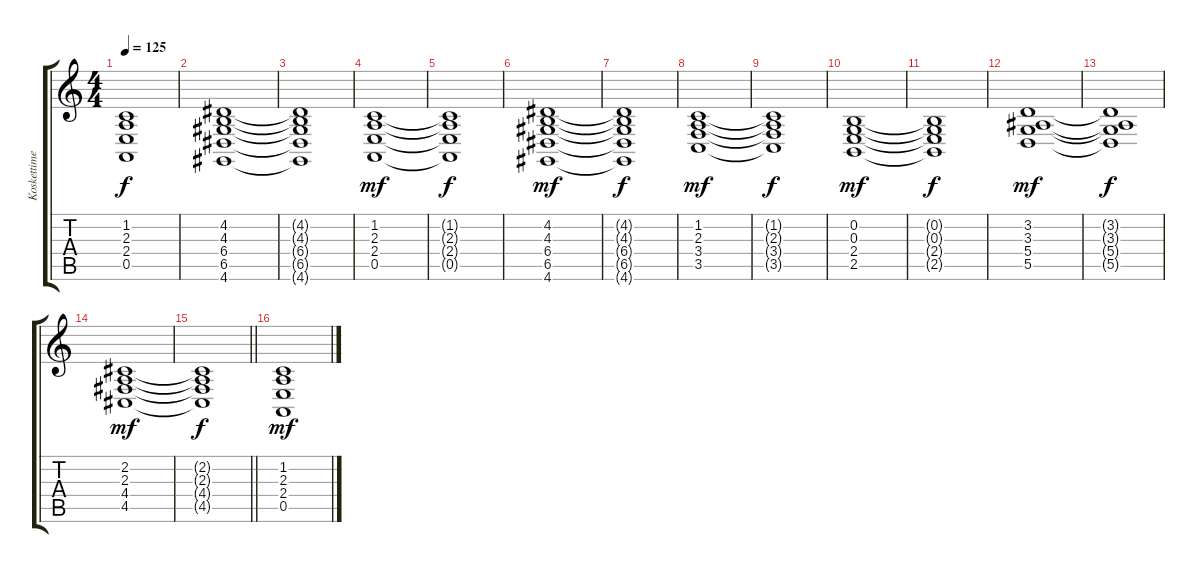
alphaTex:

\track ("Koskettimet 1" "Koskettime") {instrument orchestralharp}
\staff {score tabs}
\tuning (E4 B3 G3 D3 A2 E2) {hide}
\ts (4 4)
\tempo 125
\clef g2
\ks c
(1.2{t} 2.3{t} 2.4{t} 0.5{t}).1{dy f} |
(4.2 4.3 6.4 6.5 4.6).1 |
(4.2{t} 4.3{t} 6.4{t} 6.5{t} 4.6{t}).1 |
(1.2 2.3 2.4 0.5).1{dy mf} |
(1.2{t} 2.3{t} 2.4{t} 0.5{t}).1{dy f} |
(4.2 4.3 6.4 6.5 4.6).1{dy mf} |
(4.2{t} 4.3{t} 6.4{t} 6.5{t} 4.6{t}).1{dy f} |
(1.2 2.3 3.4 3.5).1{dy mf} |
(1.2{t} 2.3{t} 3.4{t} 3.5{t}).1{dy f} |
(0.2 0.3 2.4 2.5).1{dy mf} |
(0.2{t} 0.3{t} 2.4{t} 2.5{t}).1{dy f} |
(3.2 3.3 5.4 5.5).1{dy mf} |
(3.2{t} 3.3{t} 5.4{t} 5.5{t}).1{dy f} |
(2.2 2.3 4.4 4.5).1{dy mf} |
\barLineRight lightlight
(2.2{t} 2.3{t} 4.4{t} 4.5{t}).1{dy f} |
\section ("" "")
(1.2 2.3 2.4 0.5).1{dy mf volume 6}
